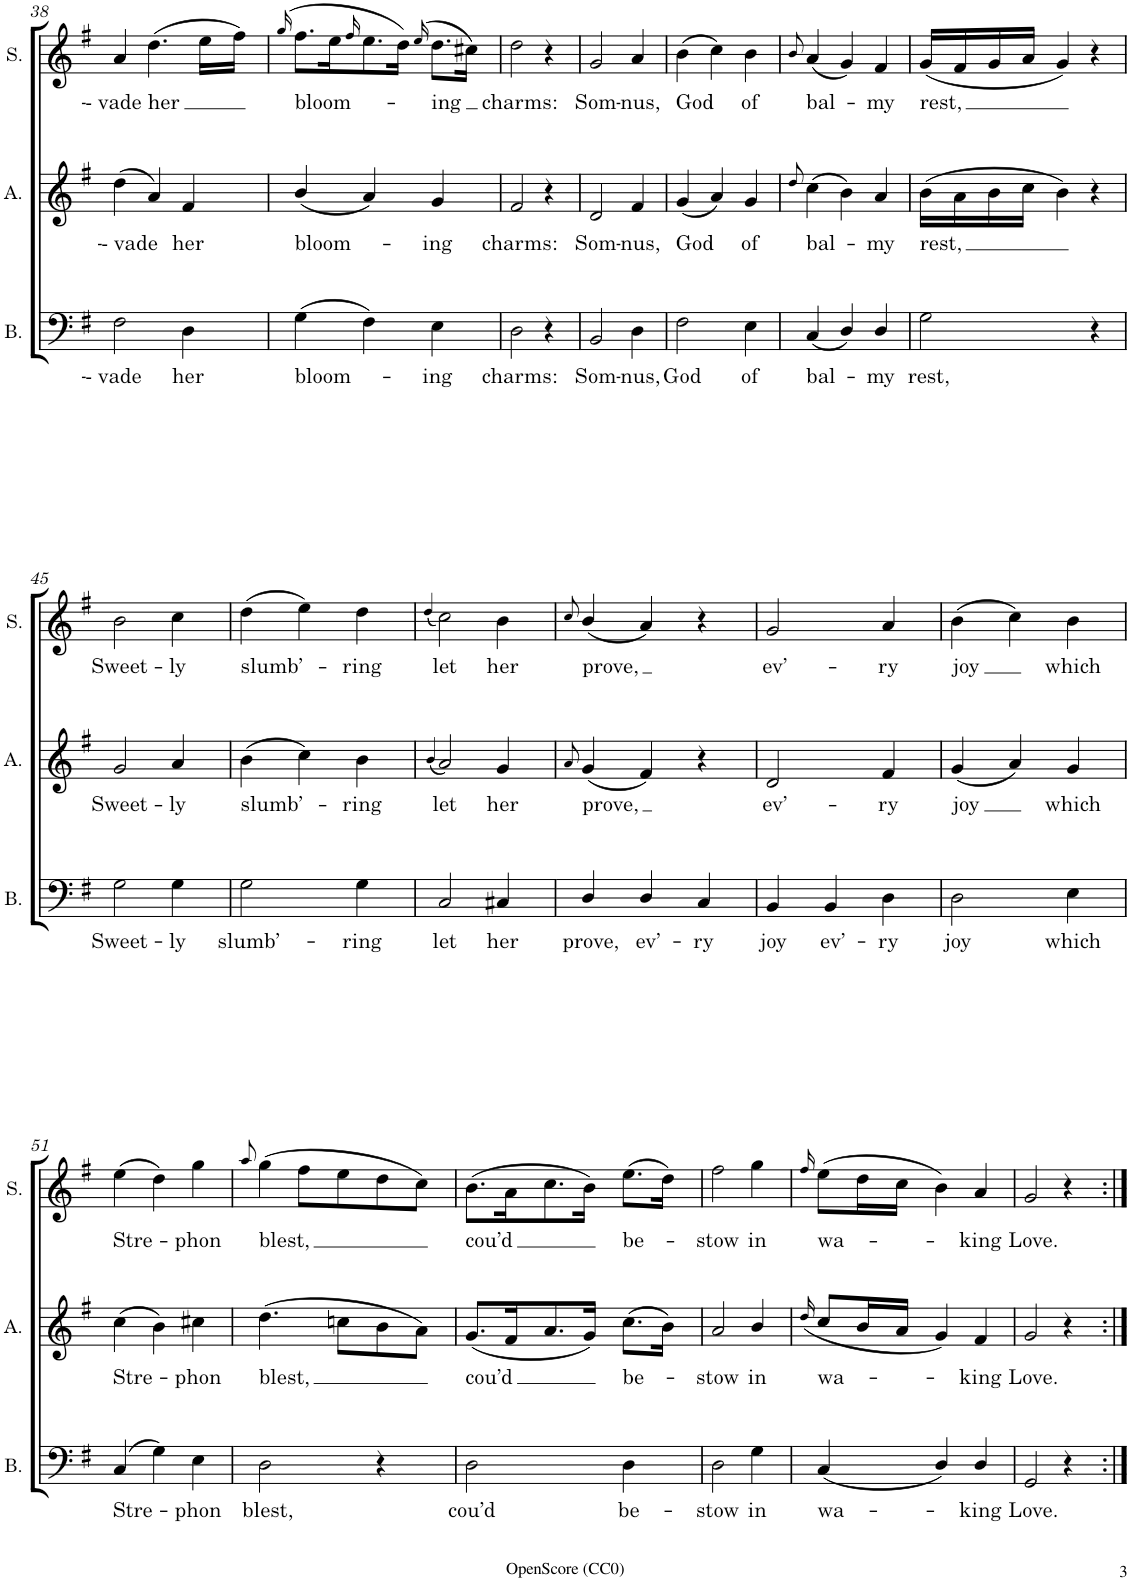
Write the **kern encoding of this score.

**kern	**text	**kern	**text	**kern	**text
*part3	*part3	*part2	*part2	*part1	*part1
*staff3	*staff3	*staff2	*staff2	*staff1	*staff1
*I"Bass	*	*I"Alto	*	*I"Soprano	*
*I'B.	*	*I'A.	*	*I'S.	*
!!LO:PB:g=z
*clefF4	*	*clefG2	*	*clefG2	*
*k[f#]	*	*k[f#]	*	*k[f#]	*
*M3/4	*	*M3/4	*	*M3/4	*
=38	=38	=38	=38	=38	=38
!	!LO:LY:b	!	!LO:LY:b	!	!LO:LY:b
2F#\	-- vade	(4dd\	-- vade	4a/	-- vade
!	!	!	!	!	!LO:LY:b
.	.	4a/)	.	(4.dd\	her
!	!LO:LY:b	!	!LO:LY:b	!	!
4D\	her	4f#/	her	.	.
.	.	.	.	16ee\LL	.
.	.	.	.	16ff#\JJ)	.
=39	=39	=39	=39	=39	=39
.	.	.	.	(>16qgg/	.
!	!LO:LY:b	!	!LO:LY:b	!	!LO:LY:b
(4G\	bloom-	(4b/	bloom-	8.ff#\L	bloom-
.	.	.	.	16ee\K	.
.	.	.	.	16qff#/	.
4F#\)	.	4a/)	.	8.ee\	.
.	.	.	.	16dd\Jk)	.
.	.	.	.	(>16qee/	.
!	!LO:LY:b	!	!LO:LY:b	!	!LO:LY:b
4E\	-ing	4g/	-ing	8.dd\L	-ing
.	.	.	.	16cc#X\Jk)	.
=40	=40	=40	=40	=40	=40
!	!LO:LY:b	!	!LO:LY:b	!	!LO:LY:b
2D\	charms:	2f#/	charms:	2dd\	charms:
4r	.	4r	.	4r	.
=41	=41	=41	=41	=41	=41
!	!LO:LY:b	!	!LO:LY:b	!	!LO:LY:b
2BB/	Som-	2d/	Som-	2g/	Som-
!	!LO:LY:b	!	!LO:LY:b	!	!LO:LY:b
4D\	-nus,	4f#/	-nus,	4a/	-nus,
=42	=42	=42	=42	=42	=42
!	!LO:LY:b	!	!LO:LY:b	!	!LO:LY:b
2F#\	God	(4g/	God	(4b\	God
.	.	4a/)	.	4cc\)	.
!	!LO:LY:b	!	!LO:LY:b	!	!LO:LY:b
4E\	of	4g/	of	4b\	of
=43	=43	=43	=43	=43	=43
.	.	8qdd/	.	8qb/	.
!	!LO:LY:b	!	!LO:LY:b	!	!LO:LY:b
(4C/	bal-	(4cc\	bal-	(4a/	bal-
4D/)	.	4b\)	.	4g/)	.
!	!LO:LY:b	!	!LO:LY:b	!	!LO:LY:b
4D/	-my	4a/	-my	4f#/	-my
=44	=44	=44	=44	=44	=44
!	!LO:LY:b	!	!LO:LY:b	!	!LO:LY:b
2G\	rest,	(16b\LL	rest,	(16g/LL	rest,
.	.	16a\	.	16f#/	.
.	.	16b\	.	16g/	.
.	.	16cc\JJ	.	16a/JJ	.
.	.	4b\)	.	4g/)	.
4r	.	4r	.	4r	.
!!LO:LB:g=z
=45	=45	=45	=45	=45	=45
!	!LO:LY:b	!	!LO:LY:b	!	!LO:LY:b
2G\	Sweet-	2g/	Sweet-	2b\	Sweet-
!	!LO:LY:b	!	!LO:LY:b	!	!LO:LY:b
4G\	-ly	4a/	-ly	4cc\	-ly
=46	=46	=46	=46	=46	=46
!	!LO:LY:b	!	!LO:LY:b	!	!LO:LY:b
2G\	slumb’-	(4b\	slumb’-	(4dd\	slumb’-
.	.	4cc\)	.	4ee\)	.
!	!LO:LY:b	!	!LO:LY:b	!	!LO:LY:b
4G\	-ring	4b\	-ring	4dd\	-ring
=47	=47	=47	=47	=47	=47
.	.	(4qb/	.	(4qdd/	.
!	!LO:LY:b	!	!LO:LY:b	!	!LO:LY:b
2C/	let	2a/)	let	2cc\)	let
!	!LO:LY:b	!	!LO:LY:b	!	!LO:LY:b
4C#X/	her	4g/	her	4b\	her
=48	=48	=48	=48	=48	=48
.	.	8qa/	.	8qcc/	.
!	!LO:LY:b	!	!LO:LY:b	!	!LO:LY:b
4D/	prove,	(4g/	prove,	(4b/	prove,
!	!LO:LY:b	!	!	!	!
4D/	ev’-	4f#/)	.	4a/)	.
!	!LO:LY:b	!	!	!	!
4C/	-ry	4r	.	4r	.
=49	=49	=49	=49	=49	=49
!	!LO:LY:b	!	!LO:LY:b	!	!LO:LY:b
4BB/	joy	2d/	ev’-	2g/	ev’-
!	!LO:LY:b	!	!	!	!
4BB/	ev’-	.	.	.	.
!	!LO:LY:b	!	!LO:LY:b	!	!LO:LY:b
4D\	-ry	4f#/	-ry	4a/	-ry
=50	=50	=50	=50	=50	=50
!	!LO:LY:b	!	!LO:LY:b	!	!LO:LY:b
2D\	joy	(4g/	joy	(4b\	joy
.	.	4a/)	.	4cc\)	.
!	!LO:LY:b	!	!LO:LY:b	!	!LO:LY:b
4E\	which	4g/	which	4b\	which
!!LO:LB:g=z
=51	=51	=51	=51	=51	=51
!	!LO:LY:b	!	!LO:LY:b	!	!LO:LY:b
(4C/	Stre-	(4cc\	Stre-	(4ee\	Stre-
4G\)	.	4b\)	.	4dd\)	.
!	!LO:LY:b	!	!LO:LY:b	!	!LO:LY:b
4E\	-phon	4cc#X\	-phon	4gg\	-phon
=52	=52	=52	=52	=52	=52
.	.	.	.	8qaa/	.
!	!LO:LY:b	!	!LO:LY:b	!	!LO:LY:b
2D\	blest,	(4.dd\	blest,	(4gg\	blest,
.	.	.	.	8ff#\L	.
.	.	8ccn\L	.	8ee\	.
4r	.	8b\	.	8dd\	.
.	.	8a\J)	.	8cc\J)	.
=53	=53	=53	=53	=53	=53
!	!LO:LY:b	!	!LO:LY:b	!	!LO:LY:b
2D\	cou’d	(8.g/L	cou’d	(8.b\L	cou’d
.	.	16f#/K	.	16a\K	.
.	.	8.a/	.	8.cc\	.
.	.	16g/Jk)	.	16b\Jk)	.
!	!LO:LY:b	!	!LO:LY:b	!	!LO:LY:b
4D\	be-	(8.cc\L	be-	(8.ee\L	be-
.	.	16b\Jk)	.	16dd\Jk)	.
=54	=54	=54	=54	=54	=54
!	!LO:LY:b	!	!LO:LY:b	!	!LO:LY:b
2D\	-stow	2a/	-stow	2ff#\	-stow
!	!LO:LY:b	!	!LO:LY:b	!	!LO:LY:b
4G\	in	4b/	in	4gg\	in
=55	=55	=55	=55	=55	=55
.	.	(16qdd/	.	16qff#/	.
!	!LO:LY:b	!	!LO:LY:b	!	!LO:LY:b
(4C/	wa-	8cc/L	wa-	(>8ee\L	wa-
.	.	16b/L	.	16dd\L	.
.	.	16a/JJ	.	16cc\JJ	.
4D/)	.	4g/)	.	4b\)	.
!	!LO:LY:b	!	!LO:LY:b	!	!LO:LY:b
4D/	-king	4f#/	-king	4a/	-king
=56	=56	=56	=56	=56	=56
!	!LO:LY:b	!	!LO:LY:b	!	!LO:LY:b
2GG/	Love.	2g/	Love.	2g/	Love.
4r	.	4r	.	4r	.
=:|!	=:|!	=:|!	=:|!	=:|!	=:|!
*-	*-	*-	*-	*-	*-
